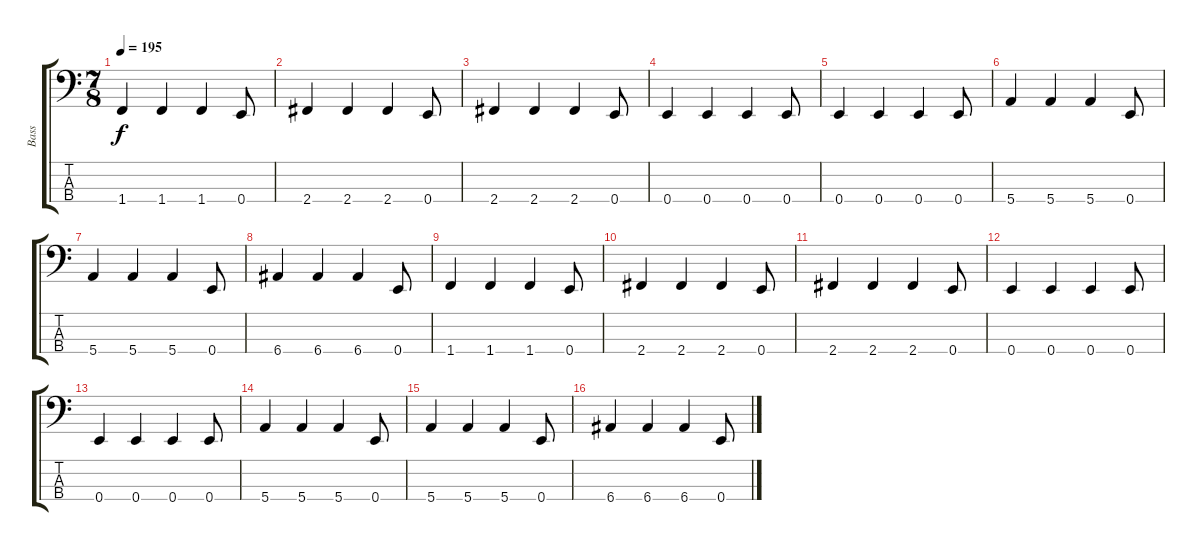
\track ("Bass" "Bass") {instrument electricbassfinger}
\staff {score tabs}
\tuning (G2 D2 A1 E1) {hide}
\ts (7 8)
\tempo 195
\clef f4
\ks c
1.4.4{dy f} 1.4.4 1.4.4 0.4.8 |
2.4.4 2.4.4 2.4.4 0.4.8 |
2.4.4 2.4.4 2.4.4 0.4.8 |
0.4.4 0.4.4 0.4.4 0.4.8 |
0.4.4 0.4.4 0.4.4 0.4.8 |
5.4.4 5.4.4 5.4.4 0.4.8 |
5.4.4 5.4.4 5.4.4 0.4.8 |
6.4.4 6.4.4 6.4.4 0.4.8 |
1.4.4 1.4.4 1.4.4 0.4.8 |
2.4.4 2.4.4 2.4.4 0.4.8 |
2.4.4 2.4.4 2.4.4 0.4.8 |
0.4.4 0.4.4 0.4.4 0.4.8 |
0.4.4 0.4.4 0.4.4 0.4.8 |
5.4.4 5.4.4 5.4.4 0.4.8 |
5.4.4 5.4.4 5.4.4 0.4.8 |
6.4.4 6.4.4 6.4.4 0.4.8
